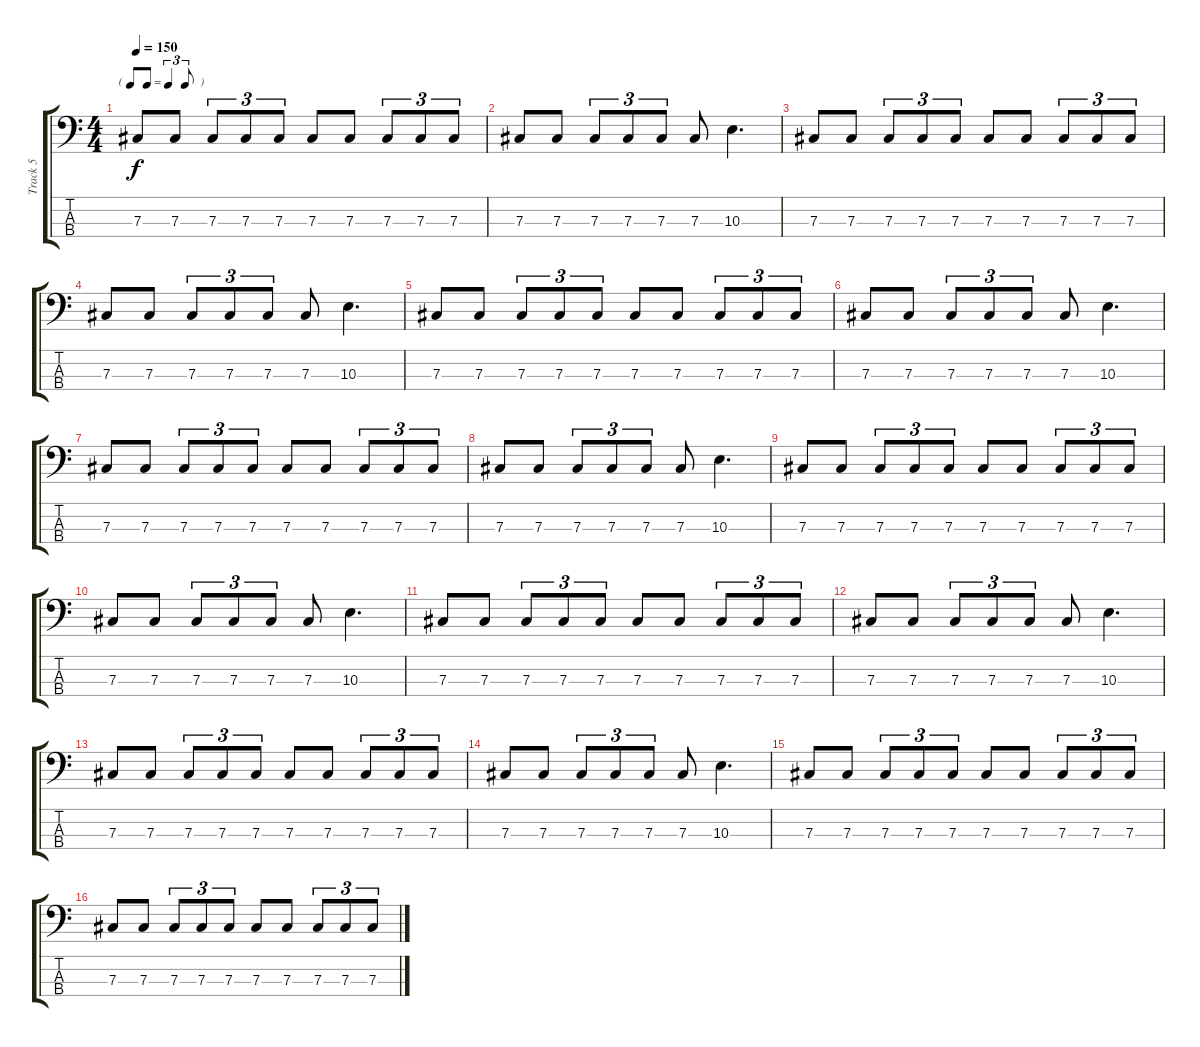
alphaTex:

\track ("Track 5" "Track 5") {instrument electricbassfinger}
\staff {score tabs}
\tuning (E2 B1 Gb1 Db1) {hide}
\ts (4 4)
\tf triplet8th
\tempo 150
\clef f4
\ks c
7.3.8{dy f} 7.3.8 7.3.8{tu (3 2)} 7.3.8{tu (3 2)} 7.3.8{tu (3 2)} 7.3.8 7.3.8 7.3.8{tu (3 2)} 7.3.8{tu (3 2)} 7.3.8{tu (3 2)} |
7.3.8 7.3.8 7.3.8{tu (3 2)} 7.3.8{tu (3 2)} 7.3.8{tu (3 2)} 7.3.8 10.3.4{d} |
7.3.8 7.3.8 7.3.8{tu (3 2)} 7.3.8{tu (3 2)} 7.3.8{tu (3 2)} 7.3.8 7.3.8 7.3.8{tu (3 2)} 7.3.8{tu (3 2)} 7.3.8{tu (3 2)} |
7.3.8 7.3.8 7.3.8{tu (3 2)} 7.3.8{tu (3 2)} 7.3.8{tu (3 2)} 7.3.8 10.3.4{d} |
7.3.8 7.3.8 7.3.8{tu (3 2)} 7.3.8{tu (3 2)} 7.3.8{tu (3 2)} 7.3.8 7.3.8 7.3.8{tu (3 2)} 7.3.8{tu (3 2)} 7.3.8{tu (3 2)} |
7.3.8 7.3.8 7.3.8{tu (3 2)} 7.3.8{tu (3 2)} 7.3.8{tu (3 2)} 7.3.8 10.3.4{d} |
7.3.8 7.3.8 7.3.8{tu (3 2)} 7.3.8{tu (3 2)} 7.3.8{tu (3 2)} 7.3.8 7.3.8 7.3.8{tu (3 2)} 7.3.8{tu (3 2)} 7.3.8{tu (3 2)} |
7.3.8 7.3.8 7.3.8{tu (3 2)} 7.3.8{tu (3 2)} 7.3.8{tu (3 2)} 7.3.8 10.3.4{d} |
7.3.8 7.3.8 7.3.8{tu (3 2)} 7.3.8{tu (3 2)} 7.3.8{tu (3 2)} 7.3.8 7.3.8 7.3.8{tu (3 2)} 7.3.8{tu (3 2)} 7.3.8{tu (3 2)} |
7.3.8 7.3.8 7.3.8{tu (3 2)} 7.3.8{tu (3 2)} 7.3.8{tu (3 2)} 7.3.8 10.3.4{d} |
7.3.8 7.3.8 7.3.8{tu (3 2)} 7.3.8{tu (3 2)} 7.3.8{tu (3 2)} 7.3.8 7.3.8 7.3.8{tu (3 2)} 7.3.8{tu (3 2)} 7.3.8{tu (3 2)} |
7.3.8 7.3.8 7.3.8{tu (3 2)} 7.3.8{tu (3 2)} 7.3.8{tu (3 2)} 7.3.8 10.3.4{d} |
7.3.8 7.3.8 7.3.8{tu (3 2)} 7.3.8{tu (3 2)} 7.3.8{tu (3 2)} 7.3.8 7.3.8 7.3.8{tu (3 2)} 7.3.8{tu (3 2)} 7.3.8{tu (3 2)} |
7.3.8 7.3.8 7.3.8{tu (3 2)} 7.3.8{tu (3 2)} 7.3.8{tu (3 2)} 7.3.8 10.3.4{d} |
7.3.8 7.3.8 7.3.8{tu (3 2)} 7.3.8{tu (3 2)} 7.3.8{tu (3 2)} 7.3.8 7.3.8 7.3.8{tu (3 2)} 7.3.8{tu (3 2)} 7.3.8{tu (3 2)} |
7.3.8 7.3.8 7.3.8{tu (3 2)} 7.3.8{tu (3 2)} 7.3.8{tu (3 2)} 7.3.8 7.3.8 7.3.8{tu (3 2)} 7.3.8{tu (3 2)} 7.3.8{tu (3 2)}
